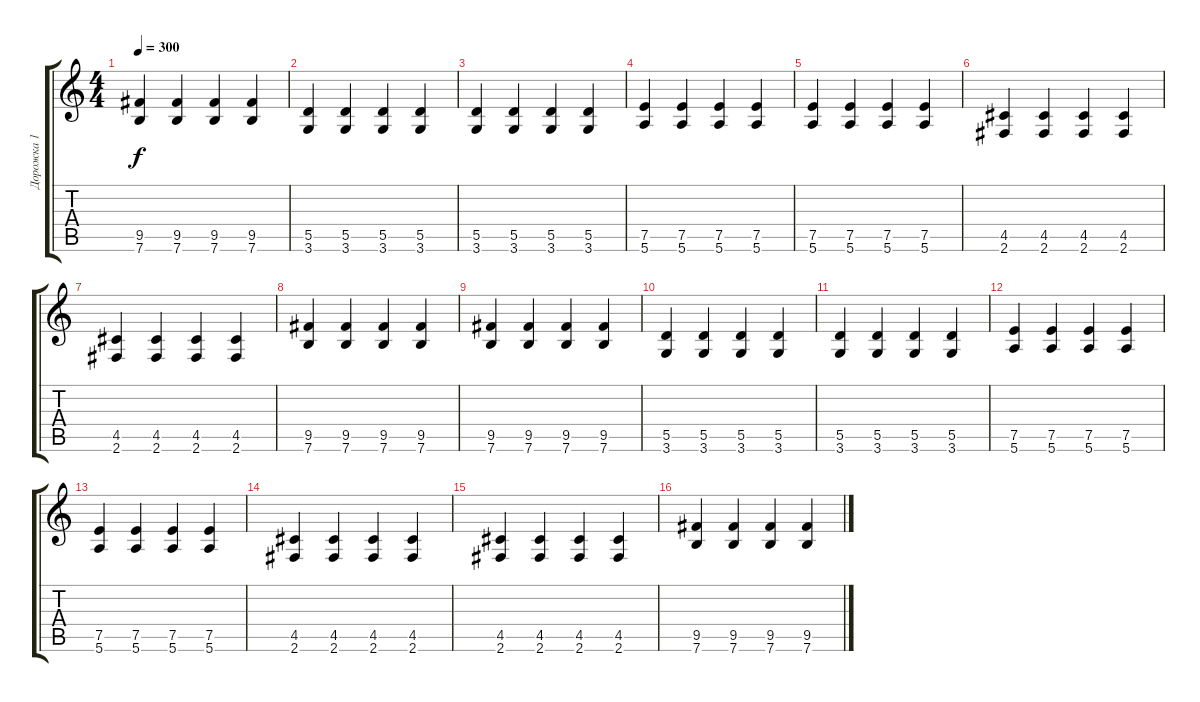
\track ("Дорожка 1" "Дорожка 1") {instrument overdrivenguitar}
\staff {score tabs}
\tuning (E4 B3 G3 D3 A2 E2) {hide}
\ts (4 4)
\tempo 300
\clef g2
\ks c
(9.5 7.6).4{dy f} (9.5 7.6).4 (9.5 7.6).4 (9.5 7.6).4 |
(5.5 3.6).4 (5.5 3.6).4 (5.5 3.6).4 (5.5 3.6).4 |
(5.5 3.6).4 (5.5 3.6).4 (5.5 3.6).4 (5.5 3.6).4 |
(7.5 5.6).4 (7.5 5.6).4 (7.5 5.6).4 (7.5 5.6).4 |
(7.5 5.6).4 (7.5 5.6).4 (7.5 5.6).4 (7.5 5.6).4 |
(4.5 2.6).4 (4.5 2.6).4 (4.5 2.6).4 (4.5 2.6).4 |
(4.5 2.6).4 (4.5 2.6).4 (4.5 2.6).4 (4.5 2.6).4 |
(9.5 7.6).4 (9.5 7.6).4 (9.5 7.6).4 (9.5 7.6).4 |
(9.5 7.6).4 (9.5 7.6).4 (9.5 7.6).4 (9.5 7.6).4 |
(5.5 3.6).4 (5.5 3.6).4 (5.5 3.6).4 (5.5 3.6).4 |
(5.5 3.6).4 (5.5 3.6).4 (5.5 3.6).4 (5.5 3.6).4 |
(7.5 5.6).4 (7.5 5.6).4 (7.5 5.6).4 (7.5 5.6).4 |
(7.5 5.6).4 (7.5 5.6).4 (7.5 5.6).4 (7.5 5.6).4 |
(4.5 2.6).4 (4.5 2.6).4 (4.5 2.6).4 (4.5 2.6).4 |
(4.5 2.6).4 (4.5 2.6).4 (4.5 2.6).4 (4.5 2.6).4 |
(9.5 7.6).4 (9.5 7.6).4 (9.5 7.6).4 (9.5 7.6).4
